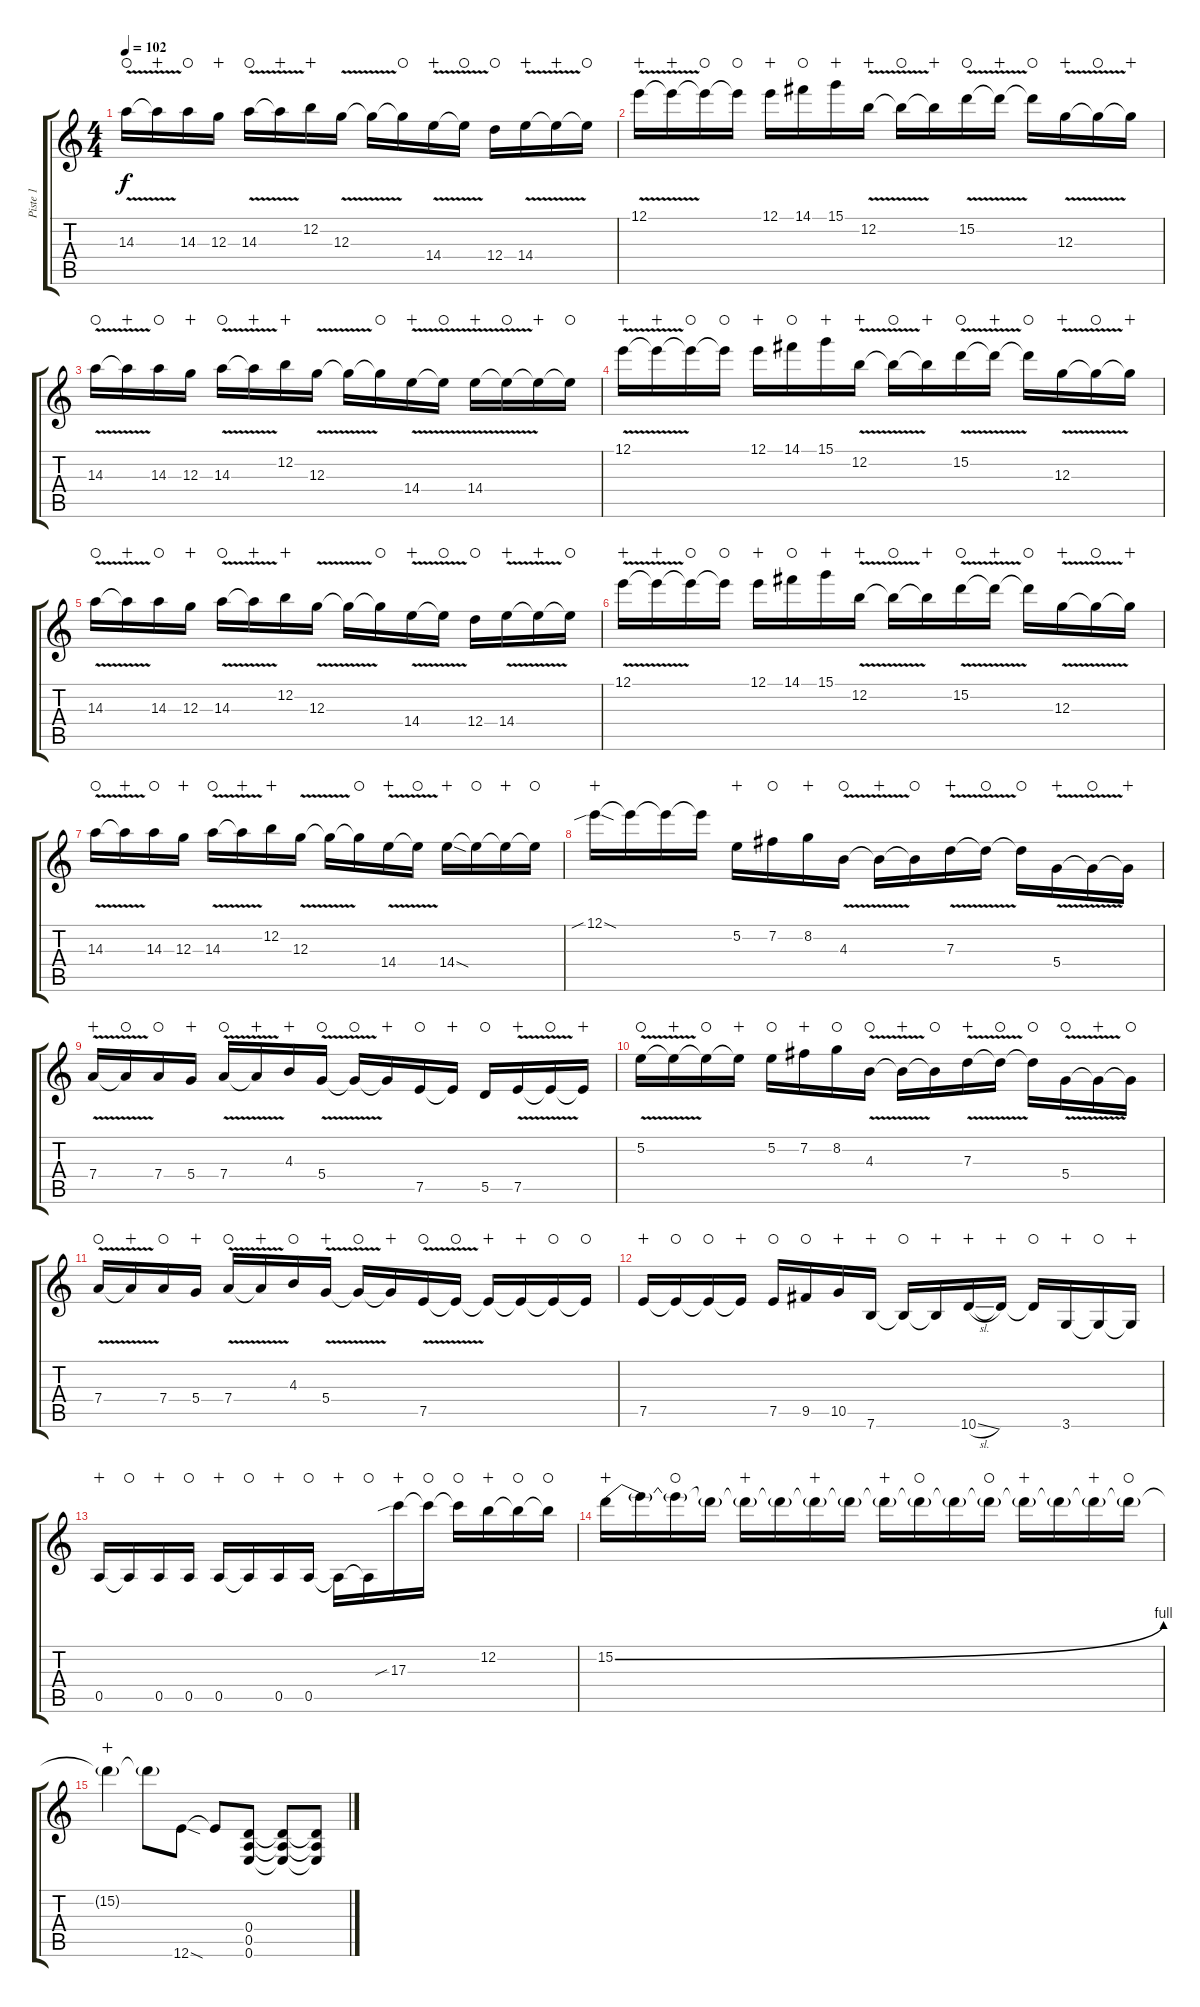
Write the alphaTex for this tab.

\track ("Piste 1" "Piste 1") {instrument overdrivenguitar}
\staff {score tabs}
\tuning (E4 B3 G3 D3 A2 E2) {hide}
\ts (4 4)
\tempo 102
\clef g2
\ks c
14.3{v}.16{dy f waho} 14.3{t}.16{wahc} 14.3.16{waho} 12.3.16{wahc} 14.3{v}.16{waho} 14.3{t}.16{wahc} 12.2.16{wahc} 12.3{v}.16 12.3{t}.16 12.3{t}.16{waho} 14.4{v}.16{wahc} 14.4{t}.16{waho} 12.4.16{waho} 14.4{v}.16{wahc} 14.4{t}.16{wahc} 14.4{t}.16{waho} |
12.1{v}.16{wahc} 12.1{t}.16{wahc} 12.1{t}.16{waho} 12.1{t}.16{waho} 12.1.16{wahc} 14.1.16{waho} 15.1.16{wahc} 12.2{v}.16{wahc} 12.2{t}.16{waho} 12.2{t}.16{wahc} 15.2{v}.16{waho} 15.2{t}.16{wahc} 15.2{t}.16{waho} 12.3{v}.16{wahc} 12.3{t}.16{waho} 12.3{t}.16{wahc} |
14.3{v}.16{waho} 14.3{t}.16{wahc} 14.3.16{waho} 12.3.16{wahc} 14.3{v}.16{waho} 14.3{t}.16{wahc} 12.2.16{wahc} 12.3{v}.16 12.3{t}.16 12.3{t}.16{waho} 14.4{v}.16{wahc} 14.4{t}.16{waho} 14.4{v}.16{wahc} 14.4{t}.16{waho} 14.4{t}.16{wahc} 14.4{t}.16{waho} |
12.1{v}.16{wahc} 12.1{t}.16{wahc} 12.1{t}.16{waho} 12.1{t}.16{waho} 12.1.16{wahc} 14.1.16{waho} 15.1.16{wahc} 12.2{v}.16{wahc} 12.2{t}.16{waho} 12.2{t}.16{wahc} 15.2{v}.16{waho} 15.2{t}.16{wahc} 15.2{t}.16{waho} 12.3{v}.16{wahc} 12.3{t}.16{waho} 12.3{t}.16{wahc} |
14.3{v}.16{waho} 14.3{t}.16{wahc} 14.3.16{waho} 12.3.16{wahc} 14.3{v}.16{waho} 14.3{t}.16{wahc} 12.2.16{wahc} 12.3{v}.16 12.3{t}.16 12.3{t}.16{waho} 14.4{v}.16{wahc} 14.4{t}.16{waho} 12.4.16{waho} 14.4{v}.16{wahc} 14.4{t}.16{wahc} 14.4{t}.16{waho} |
12.1{v}.16{wahc} 12.1{t}.16{wahc} 12.1{t}.16{waho} 12.1{t}.16{waho} 12.1.16{wahc} 14.1.16{waho} 15.1.16{wahc} 12.2{v}.16{wahc} 12.2{t}.16{waho} 12.2{t}.16{wahc} 15.2{v}.16{waho} 15.2{t}.16{wahc} 15.2{t}.16{waho} 12.3{v}.16{wahc} 12.3{t}.16{waho} 12.3{t}.16{wahc} |
14.3{v}.16{waho} 14.3{t}.16{wahc} 14.3.16{waho} 12.3.16{wahc} 14.3{v}.16{waho} 14.3{t}.16{wahc} 12.2.16{wahc} 12.3{v}.16 12.3{t}.16 12.3{t}.16{waho} 14.4{v}.16{wahc} 14.4{t}.16{waho} 14.4{sod}.16{wahc} 14.4{t}.16{waho} 14.4{t}.16{wahc} 14.4{t}.16{waho} |
12.1{sib sod}.16{wahc} 12.1{t}.16 12.1{t}.16 12.1{t}.16 5.2.16{wahc} 7.2.16{waho} 8.2.16{wahc} 4.3{v}.16{waho} 4.3{t}.16{wahc} 4.3{t}.16{waho} 7.3{v}.16{wahc} 7.3{t}.16{waho} 7.3{t}.16{waho} 5.4{v}.16{wahc} 5.4{t}.16{waho} 5.4{t}.16{wahc} |
7.4{v}.16{wahc} 7.4{t}.16{waho} 7.4.16{waho} 5.4.16{wahc} 7.4{v}.16{waho} 7.4{t}.16{wahc} 4.3.16{wahc} 5.4{v}.16{waho} 5.4{t}.16{waho} 5.4{t}.16{wahc} 7.5.16{waho} 7.5{t}.16{wahc} 5.5.16{waho} 7.5{v}.16{wahc} 7.5{t}.16{waho} 7.5{t}.16{wahc} |
5.2{v}.16{waho} 5.2{t}.16{wahc} 5.2{t}.16{waho} 5.2{t}.16{wahc} 5.2.16{waho} 7.2.16{wahc} 8.2.16{waho} 4.3{v}.16{waho} 4.3{t}.16{wahc} 4.3{t}.16{waho} 7.3{v}.16{wahc} 7.3{t}.16{waho} 7.3{t}.16{waho} 5.4{v}.16{waho} 5.4{t}.16{wahc} 5.4{t}.16{waho} |
7.4{v}.16{waho} 7.4{t}.16{wahc} 7.4.16{waho} 5.4.16{wahc} 7.4{v}.16{waho} 7.4{t}.16{wahc} 4.3.16{waho} 5.4{v}.16{wahc} 5.4{t}.16{waho} 5.4{t}.16{wahc} 7.5{v}.16{waho} 7.5{t}.16{waho} 7.5{t}.16{wahc} 7.5{t}.16{wahc} 7.5{t}.16{waho} 7.5{t}.16{waho} |
7.5.16{wahc} 7.5{t}.16{waho} 7.5{t}.16{waho} 7.5{t}.16{wahc} 7.5.16{waho} 9.5.16{waho} 10.5.16{wahc} 7.6.16{wahc} 7.6{t}.16{waho} 7.6{t}.16{wahc} 10.6{sl}.16{wahc} 10.6{t}.16{wahc} 10.6{t}.16{waho} 3.6.16{wahc} 3.6{t}.16{waho} 3.6{t}.16{wahc} |
0.5.16{wahc} 0.5{t}.16{waho} 0.5.16{wahc} 0.5.16{waho} 0.5.16{wahc} 0.5{t}.16{waho} 0.5.16{wahc} 0.5.16{waho} 0.5{t}.16{wahc} 0.5{t}.16{waho} 17.3{sib}.16{wahc} 17.3{t}.16{waho} 17.3{t}.16{waho} 12.2.16{wahc} 12.2{t}.16{waho} 12.2{t}.16{waho} |
15.2{be (bend 0 0 60 4)}.16{wahc} 15.2{t}.16 15.2{t}.16{waho} 15.2{t}.16 15.2{t}.16{wahc} 15.2{t}.16 15.2{t}.16{wahc} 15.2{t}.16 15.2{t}.16{wahc} 15.2{t}.16{waho} 15.2{t}.16 15.2{t}.16{waho} 15.2{t}.16{wahc} 15.2{t}.16 15.2{t}.16{wahc} 15.2{t}.16{waho} |
15.2{t}.4{wahc} 15.2{t}.8 12.6{sod}.8 12.6{t}.8 (0.4 0.5 0.6).8 (0.4{t} 0.5{t} 0.6{t}).8 (0.4{t} 0.5{t} 0.6{t}).8
